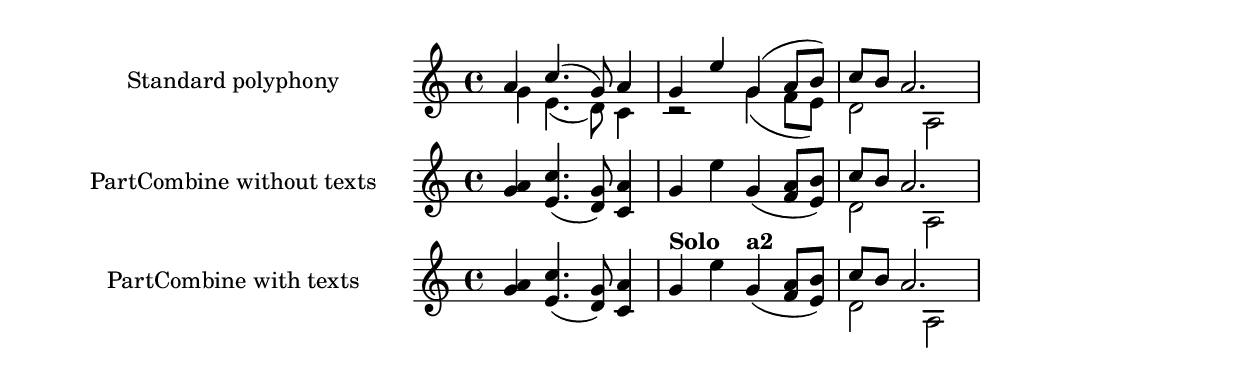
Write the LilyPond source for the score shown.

%% Do not edit this file; it is automatically
%% generated from LSR http://lsr.dsi.unimi.it
%% This file is in the public domain.
\version "2.13.10"

\header {
  lsrtags = "simultaneous-notes, text"

%% Translation of GIT committish: 4385ed4cc738e164a95798862580b4b86703356f
  texidoces = "

La herramienta de combinación de partes ( instrucción
@code{\\partcombine}) permite la combinación de varias partes
diferentes sobre el mismo pentagrama.  Las indicaciones textuales
tales como @qq{solo} o @qq{a2} se añaden de forma predeterminada; para
quitarlas, sencillamente establezca la propiedad
@code{printPartCombineTexts} al valor @qq{falso}.  Para partituras
vocales (como himnos), no hay necesidad de añadir los textos @qq{solo}
o @qq{a2}, por lo que se deben desactivar.  Sin embargo, podría ser
mejor no usarlo si hay solos, porque éstos no se indicarán.  En tales
casos podría ser preferible la notación polifónica estándar.

Este fragmento de código presenta las tres formas en que se pueden
imprimir dos partes sobre un solo pentagrama: polifonía estándar,
@code{\\partcombine} sin textos, y @code{\\partcombine} con
textos.

"
  doctitlees = "Combinar dos partes sobre el mismo pentagrama"

%% Translation of GIT committish: d96023d8792c8af202c7cb8508010c0d3648899d
  texidocde = "
Die Funktion, die Stimmen kombiniert (also der @code{\\partcombine}-Befehl)
ermöglicht die Kombination unterschiedlicher Stimmen auf einem
System.  Textanweisungen wie \"solo\" or \"a2\" werden automatisch
hinzugefügt.  Wenn man sie entfernen will, muss man die Eigenschaft
@code{printPartCombineTexts} auf flasch setzen.  Für Klavierauszüge
muss natürlich kein \"solo\"/\"a2\" usw. hinzugefügt werdne, man
sollte sie also ausschalten.  Wenn aber Solo-Stellen in einem
Klavierauszug oder einer Chorpartitur angezeigt werden, ist es besser,
normale Polyphonie zu verwenden, weil so die Solostellen angezeigt
werden, auch wenn der Text des Stimmenkombinierers ausgeschaltet ist.

Der Schnipsel zeigt drei Möglichkeiten, Stimmen auf einem System zu
kombinieren: Standardpolyphonie, @code{\\partcombine} ohne Text und
@code{\\partcombine} mit Text.

"
  doctitlede = "Zwei Stimmen auf einem System kombinieren"
%% Translation of GIT committish: c39256c433c9e0d80429fb768cde5834541524f8
  texidocfr = "
L'outil de combinaison de parties (la commande @code{\\partcombine})
permet d'avoir deux parties différentes sur une même portée.  LilyPond
ajoute automatiquement des indications textuelles, telles que @qq{solo}
ou @qq{a2}.  Si votre intention n'est que de fusionner les parties, sans
ajouter de texte, assignez faux à la propriété
@code{printPartCombineTexts}.  Dans le cas de partitions vocales, et
plus particulièrement d'hymnes, ces @qq{solo/a2} ne sont d'aucune
utilité, aussi vaut-il mieux les désactiver.  Dans le cas où il y aurait
alternance entre @emph{solo} et @emph{tutti}, il vaut mieux faire appel
à de la musique polyphonique standard.

Voici trois moyens d'imprimer deux parties sur un même portée : en
polyphonie normale, avec @code{\\partcombine} sans indication
supplémentaire, et avec @code{\\partcombine} commentée.

"
  doctitlefr = "Combinaison de deux parties sur une même portée"


  texidoc = "
The part combiner tool ( @code{\\partcombine} command ) allows the
combination of several different parts on the same staff.  Text
directions such as @qq{solo} or @qq{a2} are added by default; to remove
them, simply set the property @code{printPartCombineTexts} to @code{f}.
For vocal scores (hymns), there is no need to add @qq{solo/a2} texts,
so they should be switched off.  However, it might be better not to use
it if there are any solos, as they won't be indicated.  In such cases,
standard polyphonic notation may be preferable.

This snippet presents the three ways two parts can be printed on a same
staff: standard polyphony, @code{\\partcombine} without texts, and
@code{\\partcombine} with texts.




"
  doctitle = "Combining two parts on the same staff"
} % begin verbatim

musicUp = \relative c'' {
  \time 4/4
  a4 c4.( g8) a4 |
  g4 e' g,( a8 b) |
  c b a2.
}

musicDown = \relative c'' {
  g4 e4.( d8) c4 |
  r2 g'4( f8 e) |
  d2 \stemDown a
}

\score {
  <<
    <<
    \new Staff {
      \set Staff.instrumentName = #"Standard polyphony"
      << \musicUp \\ \musicDown >>
    }
    \new Staff \with { printPartCombineTexts = ##f } {
      \set Staff.instrumentName = #"PartCombine without texts"
      \partcombine \musicUp \musicDown
    }
    \new Staff {
      \set Staff.instrumentName = #"PartCombine with texts"
      \partcombine \musicUp \musicDown
    }
    >>
  >>
  \layout {
    indent = 6.0\cm
    \context {
      \Score
      \override SystemStartBar #'collapse-height = #30
    }
  }
}

